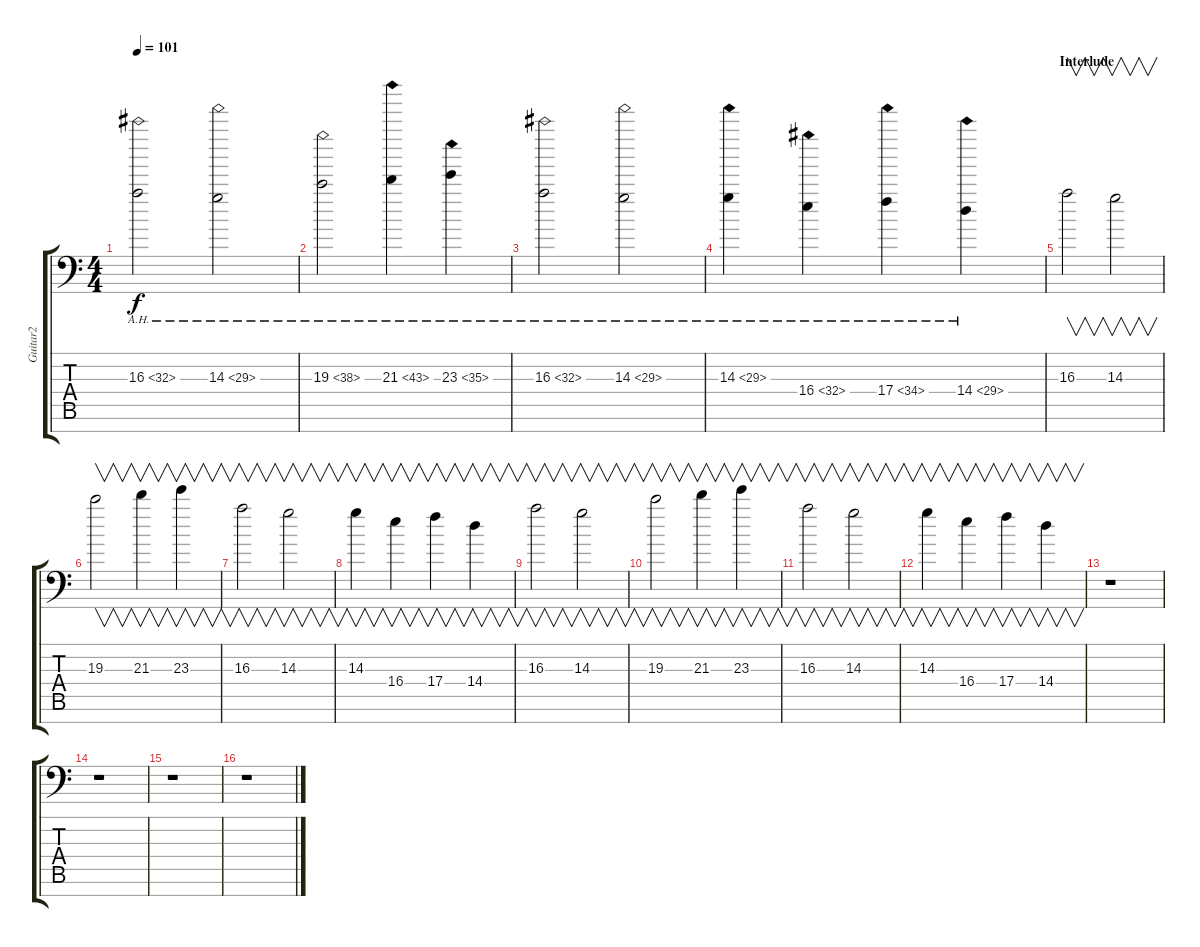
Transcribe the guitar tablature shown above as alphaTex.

\track ("Guitar2" "Guitar2") {instrument overdrivenguitar}
\staff {score tabs}
\tuning (D4 A3 F3 C3 G2 D2 A1) {hide}
\ts (4 4)
\tempo 101
\clef f4
\ks c
16.3{ah 16}.2{dy f volume 12} 14.3{ah 15}.2 |
19.3{ah 19}.2 21.3{ah 22}.4 23.3{ah 12}.4 |
16.3{ah 16}.2 14.3{ah 15}.2 |
14.3{ah 15}.4 16.4{ah 16}.4 17.4{ah 17}.4 14.4{ah 15}.4 |
\section ("" "Interlude")
16.3.2{v volume 10} 14.3.2{v} |
19.3.2{v} 21.3.4{v} 23.3.4{v} |
16.3.2{v} 14.3.2{v} |
14.3.4{v} 16.4.4{v} 17.4.4{v} 14.4.4{v} |
16.3.2{v volume 10} 14.3.2{v} |
19.3.2{v} 21.3.4{v} 23.3.4{v} |
16.3.2{v} 14.3.2{v} |
14.3.4{v} 16.4.4{v} 17.4.4{v} 14.4.4{v} |
r.1 |
r.1 |
r.1 |
r.1
